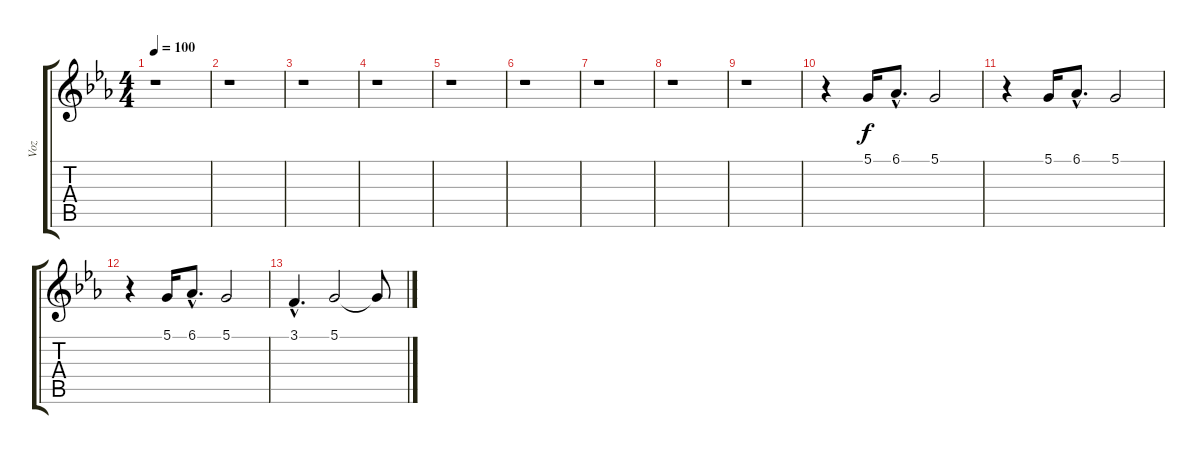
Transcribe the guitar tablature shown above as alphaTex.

\track ("Voz" "Voz") {instrument frenchhorn}
\staff {score tabs}
\tuning (D4 A3 F3 C3 G2 D2) {hide}
\ts (4 4)
\tempo 100
\clef g2
\ks cminor
r.1{dy f} |
r.1 |
r.1 |
r.1 |
r.1 |
r.1 |
r.1 |
r.1 |
r.1 |
r.4 5.1.16 6.1{hac}.8{d} 5.1.2 |
r.4 5.1.16 6.1{hac}.8{d} 5.1.2 |
r.4 5.1.16 6.1{hac}.8{d} 5.1.2 |
3.1{hac}.4{d} 5.1.2 5.1{t}.8
